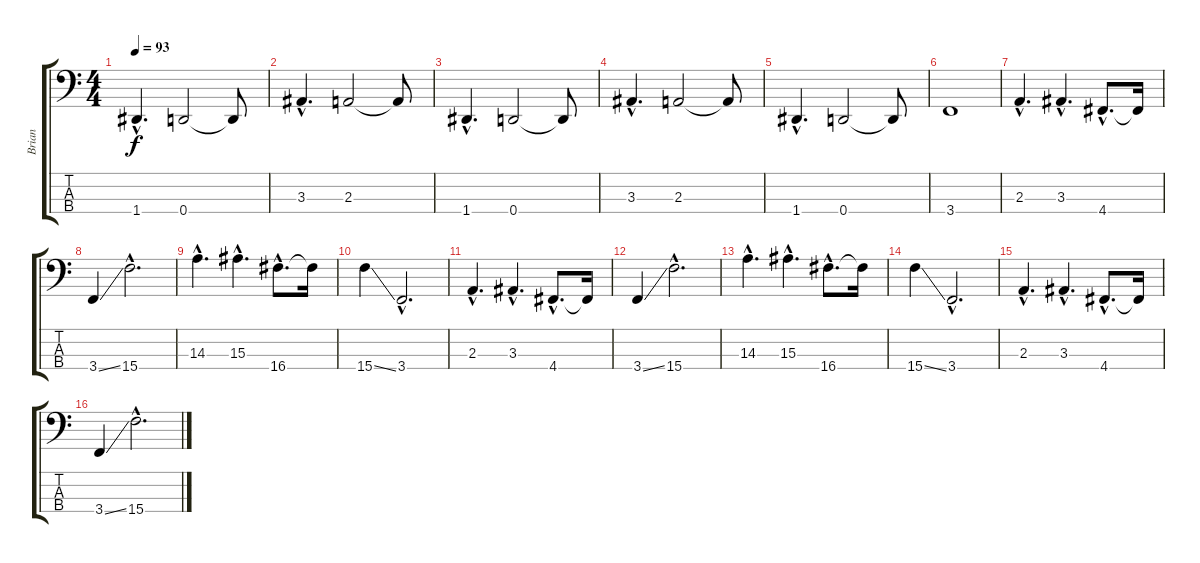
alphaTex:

\track ("Brian" "Brian") {instrument slapbass1}
\staff {score tabs}
\tuning (F2 C2 G1 D1) {hide}
\ts (4 4)
\tempo 93
\clef f4
\ks c
1.4{hac}.4{d dy f} 0.4.2 0.4{t}.8 |
3.3{hac}.4{d} 2.3.2 2.3{t}.8 |
1.4{hac}.4{d} 0.4.2 0.4{t}.8 |
3.3{hac}.4{d} 2.3.2 2.3{t}.8 |
1.4{hac}.4{d} 0.4.2 0.4{t}.8 |
3.4.1 |
2.3{hac}.4{d} 3.3{hac}.4{d} 4.4{hac}.8{d} 4.4{t}.16 |
3.4{ss}.4 15.4{hac}.2{d} |
14.3{hac}.4{d} 15.3{hac}.4{d} 16.4{hac}.8{d} 16.4{t}.16 |
15.4{ss}.4 3.4{hac}.2{d} |
2.3{hac}.4{d} 3.3{hac}.4{d} 4.4{hac}.8{d} 4.4{t}.16 |
3.4{ss}.4 15.4{hac}.2{d} |
14.3{hac}.4{d} 15.3{hac}.4{d} 16.4{hac}.8{d} 16.4{t}.16 |
15.4{ss}.4 3.4{hac}.2{d} |
2.3{hac}.4{d} 3.3{hac}.4{d} 4.4{hac}.8{d} 4.4{t}.16 |
3.4{ss}.4 15.4{hac}.2{d}
